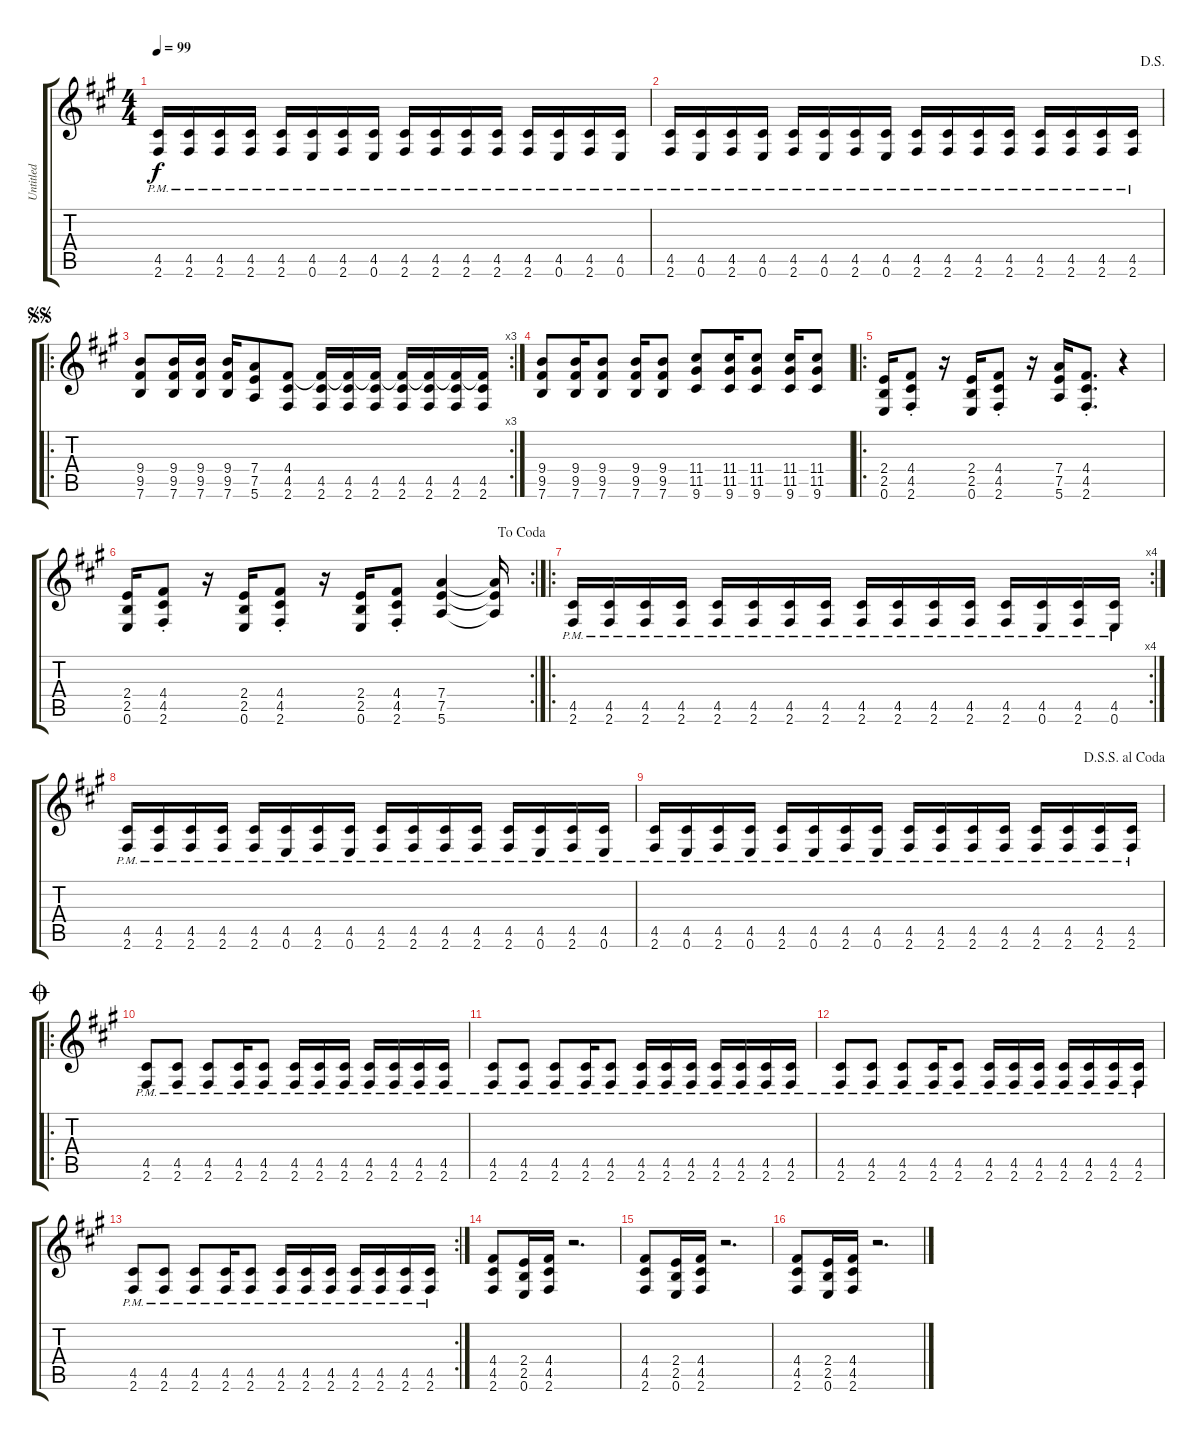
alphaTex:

\track ("Untitled" "Untitled") {instrument overdrivenguitar}
\staff {score tabs}
\tuning (E4 B3 G3 D3 A2 E2) {hide}
\ts (4 4)
\tempo 99
\clef g2
\ks a
(4.5{pm} 2.6{pm}).16{dy f} (4.5{pm} 2.6{pm}).16 (4.5{pm} 2.6{pm}).16 (4.5{pm} 2.6{pm}).16 (4.5{pm} 2.6{pm}).16 (4.5{pm} 0.6{pm}).16 (4.5{pm} 2.6{pm}).16 (4.5{pm} 0.6{pm}).16 (4.5{pm} 2.6{pm}).16 (4.5{pm} 2.6{pm}).16 (4.5{pm} 2.6{pm}).16 (4.5{pm} 2.6{pm}).16 (4.5{pm} 2.6{pm}).16 (4.5{pm} 0.6{pm}).16 (4.5{pm} 2.6{pm}).16 (4.5{pm} 0.6{pm}).16 |
\jump dalsegno
(4.5{pm} 2.6{pm}).16 (4.5{pm} 0.6{pm}).16 (4.5{pm} 2.6{pm}).16 (4.5{pm} 0.6{pm}).16 (4.5{pm} 2.6{pm}).16 (4.5{pm} 0.6{pm}).16 (4.5{pm} 2.6{pm}).16 (4.5{pm} 0.6{pm}).16 (4.5{pm} 2.6{pm}).16 (4.5{pm} 2.6{pm}).16 (4.5{pm} 2.6{pm}).16 (4.5{pm} 2.6{pm}).16 (4.5{pm} 2.6{pm}).16 (4.5{pm} 2.6{pm}).16 (4.5{pm} 2.6{pm}).16 (4.5{pm} 2.6{pm}).16 |
\ro
\rc 3
\jump segnosegno
(9.4 9.5 7.6).8 (9.4 9.5 7.6).16 (9.4 9.5 7.6).16 (9.4 9.5 7.6).16 (7.4 7.5 5.6).8 (4.4 4.5 2.6).8 (4.4{t} 4.5 2.6).16 (4.4{t} 4.5 2.6).16 (4.4{t} 4.5 2.6).16 (4.4{t} 4.5 2.6).16 (4.4{t} 4.5 2.6).16 (4.4{t} 4.5 2.6).16 (4.4{t} 4.5 2.6).16 |
(9.4 9.5 7.6).8 (9.4 9.5 7.6).16 (9.4 9.5 7.6).8 (9.4 9.5 7.6).16 (9.4 9.5 7.6).8 (11.4 11.5 9.6).8 (11.4 11.5 9.6).16 (11.4 11.5 9.6).8 (11.4 11.5 9.6).16 (11.4 11.5 9.6).8 |
\ro
(2.4 2.5 0.6).16 (4.4{st} 4.5{st} 2.6{st}).8 r.16 (2.4 2.5 0.6).16 (4.4{st} 4.5{st} 2.6{st}).8 r.16 (7.4 7.5 5.6).16 (4.4{st} 4.5{st} 2.6{st}).8{d} r.4 |
\rc 2
\jump dacoda
(2.4 2.5 0.6).16 (4.4{st} 4.5{st} 2.6{st}).8 r.16 (2.4 2.5 0.6).16 (4.4{st} 4.5{st} 2.6{st}).8 r.16 (2.4 2.5 0.6).16 (4.4{st} 4.5{st} 2.6{st}).8 (7.4 7.5 5.6).4 (7.4{t} 7.5{t} 5.6{t}).16 |
\ro
\rc 4
(4.5{pm} 2.6{pm}).16 (4.5{pm} 2.6{pm}).16 (4.5{pm} 2.6{pm}).16 (4.5{pm} 2.6{pm}).16 (4.5{pm} 2.6{pm}).16 (4.5{pm} 2.6{pm}).16 (4.5{pm} 2.6{pm}).16 (4.5{pm} 2.6{pm}).16 (4.5{pm} 2.6{pm}).16 (4.5{pm} 2.6{pm}).16 (4.5{pm} 2.6{pm}).16 (4.5{pm} 2.6{pm}).16 (4.5{pm} 2.6{pm}).16 (4.5{pm} 0.6{pm}).16 (4.5{pm} 2.6{pm}).16 (4.5{pm} 0.6{pm}).16 |
(4.5{pm} 2.6{pm}).16 (4.5{pm} 2.6{pm}).16 (4.5{pm} 2.6{pm}).16 (4.5{pm} 2.6{pm}).16 (4.5{pm} 2.6{pm}).16 (4.5{pm} 0.6{pm}).16 (4.5{pm} 2.6{pm}).16 (4.5{pm} 0.6{pm}).16 (4.5{pm} 2.6{pm}).16 (4.5{pm} 2.6{pm}).16 (4.5{pm} 2.6{pm}).16 (4.5{pm} 2.6{pm}).16 (4.5{pm} 2.6{pm}).16 (4.5{pm} 0.6{pm}).16 (4.5{pm} 2.6{pm}).16 (4.5{pm} 0.6{pm}).16 |
\jump dalsegnosegnoalcoda
(4.5{pm} 2.6{pm}).16 (4.5{pm} 0.6{pm}).16 (4.5{pm} 2.6{pm}).16 (4.5{pm} 0.6{pm}).16 (4.5{pm} 2.6{pm}).16 (4.5{pm} 0.6{pm}).16 (4.5{pm} 2.6{pm}).16 (4.5{pm} 0.6{pm}).16 (4.5{pm} 2.6{pm}).16 (4.5{pm} 2.6{pm}).16 (4.5{pm} 2.6{pm}).16 (4.5{pm} 2.6{pm}).16 (4.5{pm} 2.6{pm}).16 (4.5{pm} 2.6{pm}).16 (4.5{pm} 2.6{pm}).16 (4.5{pm} 2.6{pm}).16 |
\ro
\jump coda
(4.5{pm} 2.6{pm}).8 (4.5{pm} 2.6{pm}).8 (4.5{pm} 2.6{pm}).8 (4.5{pm} 2.6{pm}).16 (4.5{pm} 2.6{pm}).8 (4.5{pm} 2.6{pm}).16 (4.5{pm} 2.6{pm}).16 (4.5{pm} 2.6{pm}).16 (4.5{pm} 2.6{pm}).16 (4.5{pm} 2.6{pm}).16 (4.5{pm} 2.6{pm}).16 (4.5{pm} 2.6{pm}).16 |
(4.5{pm} 2.6{pm}).8 (4.5{pm} 2.6{pm}).8 (4.5{pm} 2.6{pm}).8 (4.5{pm} 2.6{pm}).16 (4.5{pm} 2.6{pm}).8 (4.5{pm} 2.6{pm}).16 (4.5{pm} 2.6{pm}).16 (4.5{pm} 2.6{pm}).16 (4.5{pm} 2.6{pm}).16 (4.5{pm} 2.6{pm}).16 (4.5{pm} 2.6{pm}).16 (4.5{pm} 2.6{pm}).16 |
(4.5{pm} 2.6{pm}).8 (4.5{pm} 2.6{pm}).8 (4.5{pm} 2.6{pm}).8 (4.5{pm} 2.6{pm}).16 (4.5{pm} 2.6{pm}).8 (4.5{pm} 2.6{pm}).16 (4.5{pm} 2.6{pm}).16 (4.5{pm} 2.6{pm}).16 (4.5{pm} 2.6{pm}).16 (4.5{pm} 2.6{pm}).16 (4.5{pm} 2.6{pm}).16 (4.5{pm} 2.6{pm}).16 |
\rc 2
(4.5{pm} 2.6{pm}).8 (4.5{pm} 2.6{pm}).8 (4.5{pm} 2.6{pm}).8 (4.5{pm} 2.6{pm}).16 (4.5{pm} 2.6{pm}).8 (4.5{pm} 2.6{pm}).16 (4.5{pm} 2.6{pm}).16 (4.5{pm} 2.6{pm}).16 (4.5{pm} 2.6{pm}).16 (4.5{pm} 2.6{pm}).16 (4.5{pm} 2.6{pm}).16 (4.5{pm} 2.6{pm}).16 |
(4.4 4.5 2.6).8 (2.4 2.5 0.6).16 (4.4 4.5 2.6).16 r.2{d} |
(4.4 4.5 2.6).8 (2.4 2.5 0.6).16 (4.4 4.5 2.6).16 r.2{d} |
(4.4 4.5 2.6).8 (2.4 2.5 0.6).16 (4.4 4.5 2.6).16 r.2{d}
